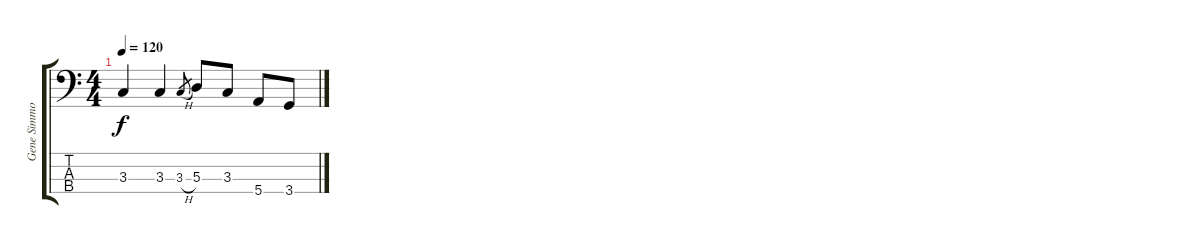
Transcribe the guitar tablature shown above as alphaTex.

\track ("Gene Simmons" "Gene Simmo") {instrument electricbasspick}
\staff {score tabs}
\tuning (G2 D2 A1 E1) {hide}
\ts (4 4)
\tempo 120
\clef f4
\ks c
3.3{t}.4{dy f} 3.3.4 3.3{h}.8{gr} 5.3.8 3.3.8 5.4.8 3.4.8
